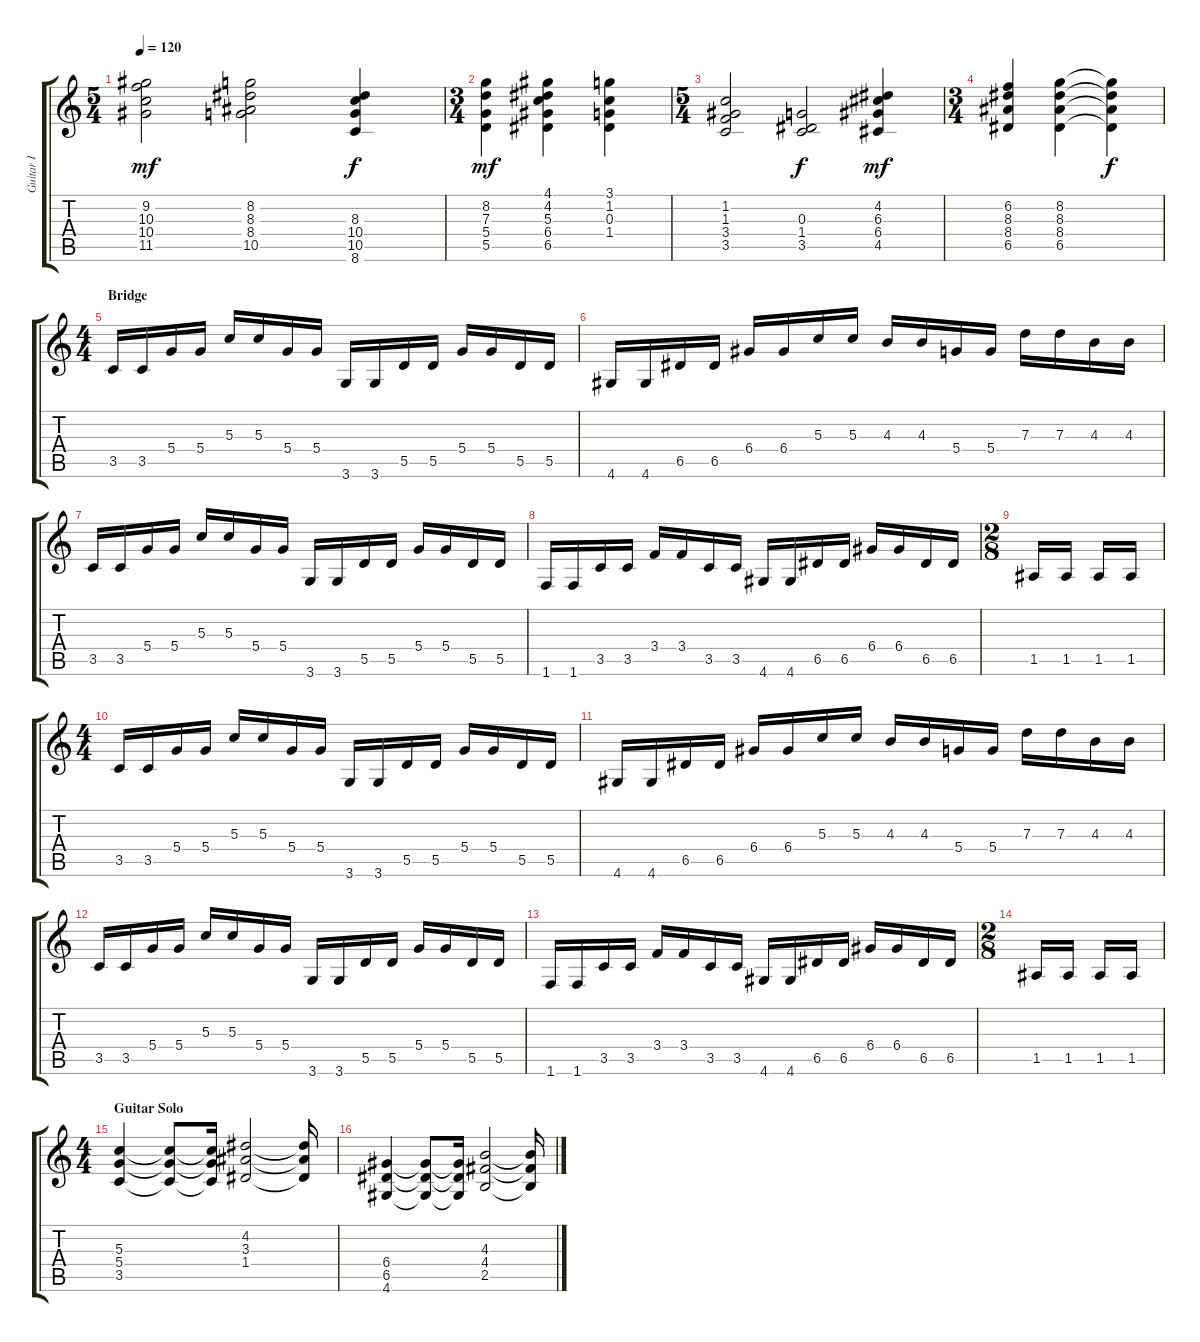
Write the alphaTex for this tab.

\track ("Guitar I" "Guitar I") {instrument distortionguitar}
\staff {score tabs}
\tuning (E4 B3 G3 D3 A2 E2) {hide}
\ts (5 4)
\tempo 120
\clef g2
\ks c
(9.2 10.3 10.4 11.5).2{dy mf} (8.2 8.3 8.4 10.5).2 (8.3 10.4 10.5 8.6).4{dy f} |
\ts (3 4)
(8.2 7.3 5.4 5.5).4{dy mf} (4.1 4.2 5.3 6.4 6.5).4 (3.1 1.2 0.3 1.4).4 |
\ts (5 4)
(1.2 1.3 3.4 3.5).2 (0.3 1.4 3.5).2{dy f} (4.2 6.3 6.4 4.5).4{dy mf} |
\ts (3 4)
(6.2 8.3 8.4 6.5).4 (8.2 8.3 8.4 6.5).4 (8.2{t} 8.3{t} 8.4{t} 6.5{t}).4{dy f} |
\ts (4 4)
\section ("" "Bridge")
3.5.16 3.5.16 5.4.16 5.4.16 5.3.16 5.3.16 5.4.16 5.4.16 3.6.16 3.6.16 5.5.16 5.5.16 5.4.16 5.4.16 5.5.16 5.5.16 |
4.6.16 4.6.16 6.5.16 6.5.16 6.4.16 6.4.16 5.3.16 5.3.16 4.3.16 4.3.16 5.4.16 5.4.16 7.3.16 7.3.16 4.3.16 4.3.16 |
3.5.16 3.5.16 5.4.16 5.4.16 5.3.16 5.3.16 5.4.16 5.4.16 3.6.16 3.6.16 5.5.16 5.5.16 5.4.16 5.4.16 5.5.16 5.5.16 |
1.6.16 1.6.16 3.5.16 3.5.16 3.4.16 3.4.16 3.5.16 3.5.16 4.6.16 4.6.16 6.5.16 6.5.16 6.4.16 6.4.16 6.5.16 6.5.16 |
\ts (2 8)
1.5.16 1.5.16 1.5.16 1.5.16 |
\ts (4 4)
3.5.16 3.5.16 5.4.16 5.4.16 5.3.16 5.3.16 5.4.16 5.4.16 3.6.16 3.6.16 5.5.16 5.5.16 5.4.16 5.4.16 5.5.16 5.5.16 |
4.6.16 4.6.16 6.5.16 6.5.16 6.4.16 6.4.16 5.3.16 5.3.16 4.3.16 4.3.16 5.4.16 5.4.16 7.3.16 7.3.16 4.3.16 4.3.16 |
3.5.16 3.5.16 5.4.16 5.4.16 5.3.16 5.3.16 5.4.16 5.4.16 3.6.16 3.6.16 5.5.16 5.5.16 5.4.16 5.4.16 5.5.16 5.5.16 |
1.6.16 1.6.16 3.5.16 3.5.16 3.4.16 3.4.16 3.5.16 3.5.16 4.6.16 4.6.16 6.5.16 6.5.16 6.4.16 6.4.16 6.5.16 6.5.16 |
\ts (2 8)
1.5.16 1.5.16 1.5.16 1.5.16 |
\ts (4 4)
\section ("" "Guitar Solo")
(5.3 5.4 3.5).4 (5.3{t} 5.4{t} 3.5{t}).8 (5.3{t} 5.4{t} 3.5{t}).16 (4.2 3.3 1.4).2 (4.2{t} 3.3{t} 1.4{t}).16 |
(6.4 6.5 4.6).4 (6.4{t} 6.5{t} 4.6{t}).8 (6.4{t} 6.5{t} 4.6{t}).16 (4.3 4.4 2.5).2 (4.3{t} 4.4{t} 2.5{t}).16
